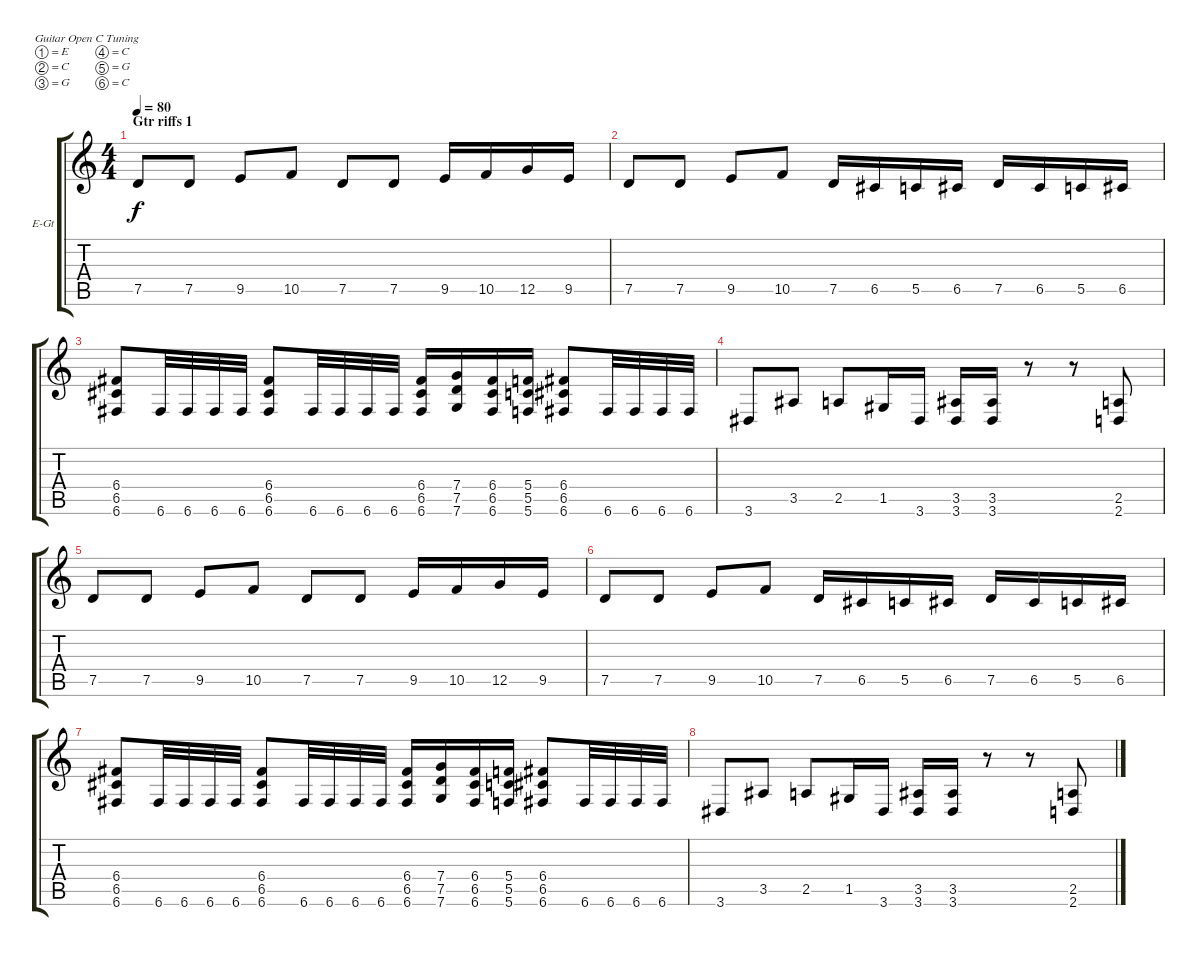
\bracketExtendMode groupsimilarinstruments
\firstSystemTrackNameOrientation horizontal
\otherSystemsTrackNameOrientation horizontal
\track ("Guitar" "E-Gt") {instrument distortionguitar}
\staff {score tabs}
\tuning (E4 C4 G3 C3 G2 C2)
\ts (4 4)
\section ("" "Gtr riffs 1")
\tempo 80
\clef g2
\ks c
7.5.8{dy f} 7.5.8 9.5.8 10.5.8 7.5.8 7.5.8 9.5.16 10.5.16 12.5.16 9.5.16 |
7.5.8 7.5.8 9.5.8 10.5.8 7.5.16 6.5.16 5.5.16 6.5.16 7.5.16 6.5.16 5.5.16 6.5.16 |
(6.4 6.5 6.6).8 6.6.32 6.6.32 6.6.32 6.6.32 (6.4 6.5 6.6).8 6.6.32 6.6.32 6.6.32 6.6.32 (6.4 6.5 6.6).16 (7.4 7.5 7.6).16 (6.4 6.5 6.6).16 (5.4 5.5 5.6).16 (6.4 6.5 6.6).8 6.6.32 6.6.32 6.6.32 6.6.32 |
3.6.8 3.5.8 2.5.8 1.5.16 3.6.16 (3.5 3.6).16 (3.5 3.6).16 r.8 r.8 (2.5 2.6).8 |
7.5.8 7.5.8 9.5.8 10.5.8 7.5.8 7.5.8 9.5.16 10.5.16 12.5.16 9.5.16 |
7.5.8 7.5.8 9.5.8 10.5.8 7.5.16 6.5.16 5.5.16 6.5.16 7.5.16 6.5.16 5.5.16 6.5.16 |
(6.4 6.5 6.6).8 6.6.32 6.6.32 6.6.32 6.6.32 (6.4 6.5 6.6).8 6.6.32 6.6.32 6.6.32 6.6.32 (6.4 6.5 6.6).16 (7.4 7.5 7.6).16 (6.4 6.5 6.6).16 (5.4 5.5 5.6).16 (6.4 6.5 6.6).8 6.6.32 6.6.32 6.6.32 6.6.32 |
3.6.8 3.5.8 2.5.8 1.5.16 3.6.16 (3.5 3.6).16 (3.5 3.6).16 r.8 r.8 (2.5 2.6).8
